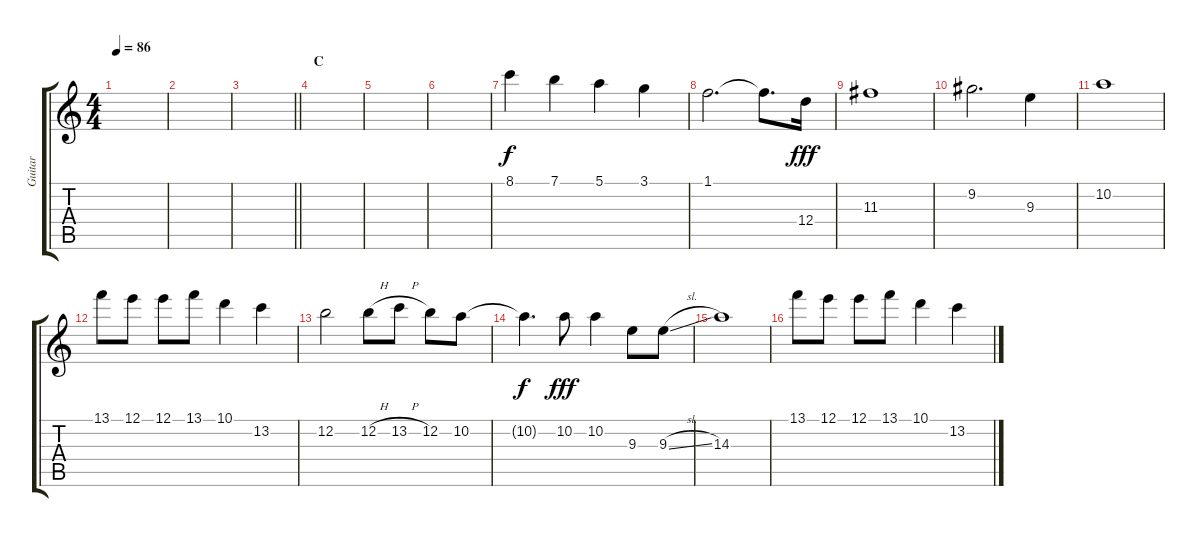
\track ("Guitar" "Guitar") {instrument overdrivenguitar}
\staff {score tabs}
\tuning (E4 B3 G3 D3 A2 E2) {hide}
\ts (4 4)
\tempo 86
\clef g2
\ks c
|
|
\barLineRight lightlight
|
\section ("" "C")
|
|
|
8.1.4 7.1.4 5.1.4{dy f} 3.1.4 |
1.1.2{d} 1.1{t}.8{d} 12.4.16{dy fff} |
11.3.1 |
9.2.2{d} 9.3.4 |
10.2.1 |
13.1.8 12.1.8 12.1.8 13.1.8 10.1.4 13.2.4 |
12.2.2 12.2{h}.8 13.2{h}.8 12.2.8 10.2.8 |
10.2{t}.4{d dy f} 10.2.8{dy fff} 10.2.4 9.3.8 9.3{sl}.8 |
14.3.1 |
13.1.8 12.1.8 12.1.8 13.1.8 10.1.4 13.2.4
